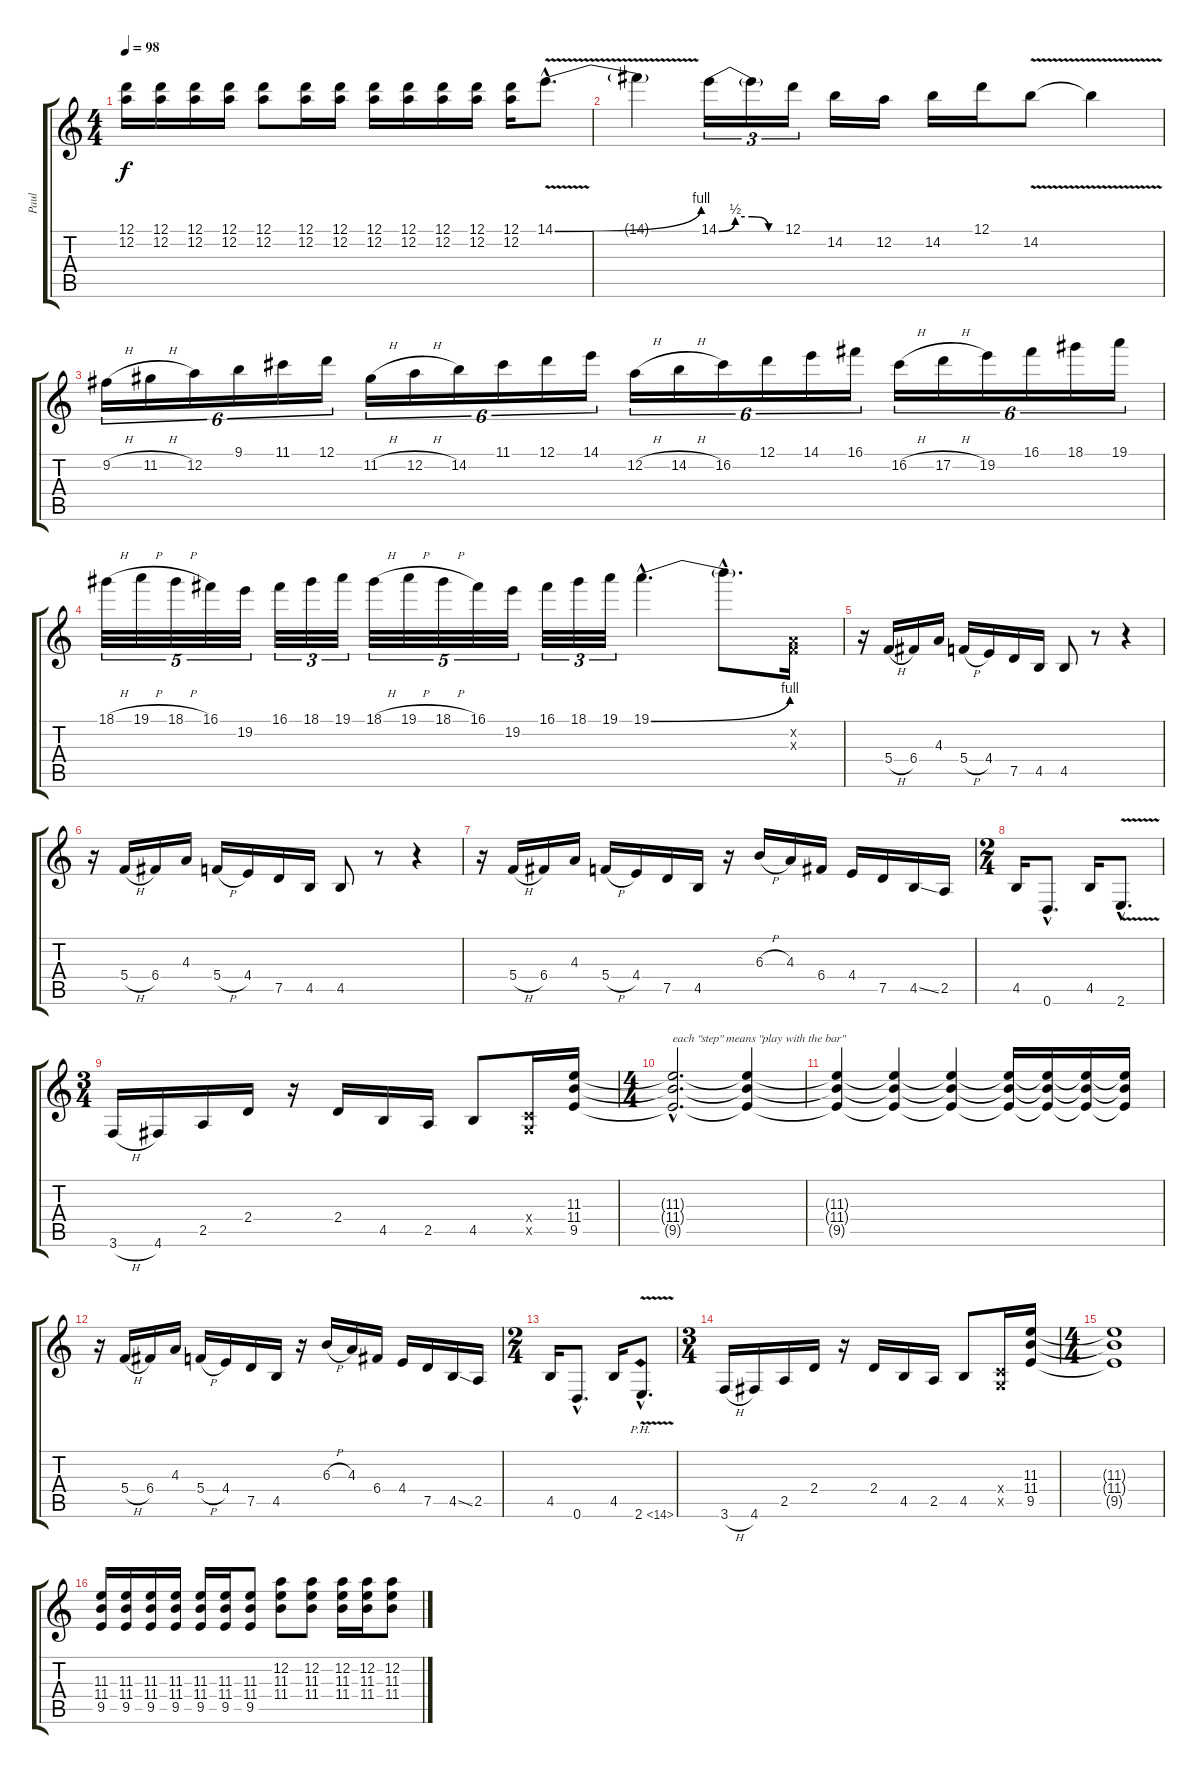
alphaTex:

\track ("Paul" "Paul") {instrument distortionguitar}
\staff {score tabs}
\tuning (D4 A3 F3 C3 G2 D2) {hide}
\ts (4 4)
\tempo 98
\clef g2
\ks c
(12.1 12.2).16{dy f} (12.1 12.2).16 (12.1 12.2).16 (12.1 12.2).16 (12.1 12.2).8 (12.1 12.2).16 (12.1 12.2).16 (12.1 12.2).16 (12.1 12.2).16 (12.1 12.2).16 (12.1 12.2).16 (12.1 12.2).16 14.1{be (bend 0 0 60 4) v hac}.8{d} |
14.1{t}.4 14.1{be (custom 0 0 15 2 30 2 45 0 60 0)}.16{tu (3 2)} 14.1{t}.16{tu (3 2)} 12.1.16{tu (3 2)} 14.2.16 12.2.16 14.2.16 12.1.16 14.2{v}.8 14.2{t}.4 |
9.2{h}.16{tu (6 4)} 11.2{h}.16{tu (6 4)} 12.2.16{tu (6 4)} 9.1.16{tu (6 4)} 11.1.16{tu (6 4)} 12.1.16{tu (6 4)} 11.2{h}.16{tu (6 4)} 12.2{h}.16{tu (6 4)} 14.2.16{tu (6 4)} 11.1.16{tu (6 4)} 12.1.16{tu (6 4)} 14.1.16{tu (6 4)} 12.2{h}.16{tu (6 4)} 14.2{h}.16{tu (6 4)} 16.2.16{tu (6 4)} 12.1.16{tu (6 4)} 14.1.16{tu (6 4)} 16.1.16{tu (6 4)} 16.2{h}.16{tu (6 4)} 17.2{h}.16{tu (6 4)} 19.2.16{tu (6 4)} 16.1.16{tu (6 4)} 18.1.16{tu (6 4)} 19.1.16{tu (6 4)} |
18.1{h}.32{tu (5 4)} 19.1{h}.32{tu (5 4)} 18.1{h}.32{tu (5 4)} 16.1.32{tu (5 4)} 19.2.32{tu (5 4)} 16.1.32{tu (3 2)} 18.1.32{tu (3 2)} 19.1.32{tu (3 2)} 18.1{h}.32{tu (5 4)} 19.1{h}.32{tu (5 4)} 18.1{h}.32{tu (5 4)} 16.1.32{tu (5 4)} 19.2.32{tu (5 4)} 16.1.32{tu (3 2)} 18.1.32{tu (3 2)} 19.1.32{tu (3 2)} 19.1{be (bend 0 0 60 4) hac}.4{d} 19.1{hac t}.8{d} (0.2{x} 0.3{x}).16 |
r.16 5.4{h}.16 6.4.16 4.3.16 5.4{h}.16 4.4.16 7.5.16 4.5.16 4.5.8 r.8 r.4 |
r.16 5.4{h}.16 6.4.16 4.3.16 5.4{h}.16 4.4.16 7.5.16 4.5.16 4.5.8 r.8 r.4 |
r.16 5.4{h}.16 6.4.16 4.3.16 5.4{h}.16 4.4.16 7.5.16 4.5.16 r.16 6.3{h}.16 4.3.16 6.4.16 4.4.16 7.5.16 4.5{ss}.16 2.5.16 |
\ts (2 4)
4.5.16 0.6{hac}.8{d} 4.5.16 2.6{v hac}.8{d} |
\ts (3 4)
3.6{h}.16 4.6.16 2.5.16 2.4.16 r.16 2.4.16 4.5.16 2.5.16 4.5.8 (0.4{x} 0.5{x}).16 (11.3 11.4 9.5).16 |
\ts (4 4)
(11.3{hac t} 11.4{hac t} 9.5{hac t}).2{d txt "each \"step\" means \"play with the bar\""} (11.3{t} 11.4{t} 9.5{t}).4 |
(11.3{t} 11.4{t} 9.5{t}).4 (11.3{t} 11.4{t} 9.5{t}).4 (11.3{t} 11.4{t} 9.5{t}).4 (11.3{t} 11.4{t} 9.5{t}).16 (11.3{t} 11.4{t} 9.5{t}).16 (11.3{t} 11.4{t} 9.5{t}).16 (11.3{t} 11.4{t} 9.5{t}).16 |
r.16 5.4{h}.16 6.4.16 4.3.16 5.4{h}.16 4.4.16 7.5.16 4.5.16 r.16 6.3{h}.16 4.3.16 6.4.16 4.4.16 7.5.16 4.5{ss}.16 2.5.16 |
\ts (2 4)
4.5.16 0.6{hac}.8{d} 4.5.16 2.6{ph 12 v hac}.8{d} |
\ts (3 4)
3.6{h}.16 4.6.16 2.5.16 2.4.16 r.16 2.4.16 4.5.16 2.5.16 4.5.8 (0.4{x} 0.5{x}).16 (11.3 11.4 9.5).16 |
\ts (4 4)
(11.3{t} 11.4{t} 9.5{t}).1 |
(11.3 11.4 9.5).16 (11.3 11.4 9.5).16 (11.3 11.4 9.5).16 (11.3 11.4 9.5).16 (11.3 11.4 9.5).16 (11.3 11.4 9.5).16 (11.3 11.4 9.5).8 (12.2 11.3 11.4).8 (12.2 11.3 11.4).8 (12.2 11.3 11.4).16 (12.2 11.3 11.4).16 (12.2 11.3 11.4).8
